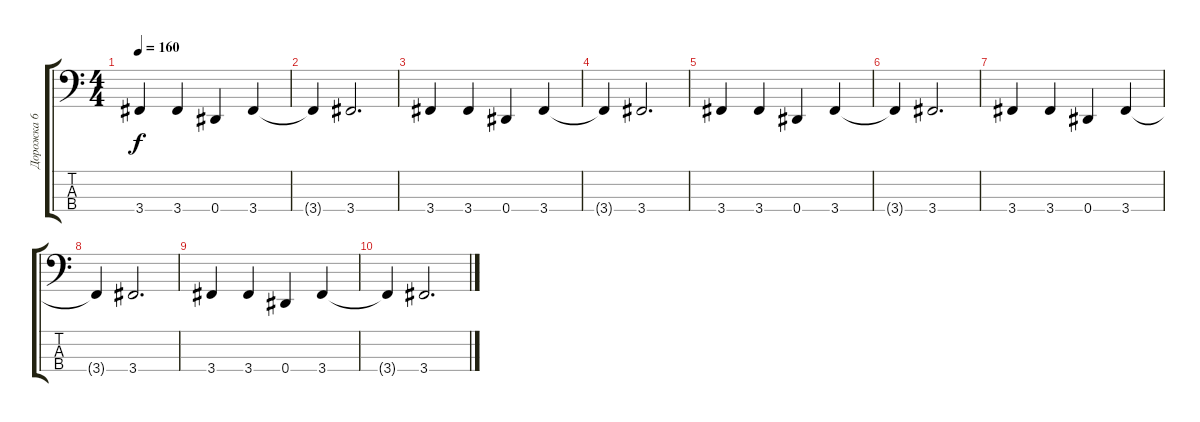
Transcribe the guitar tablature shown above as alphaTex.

\track ("Дорожка 6" "Дорожка 6") {instrument electricbassfinger}
\staff {score tabs}
\tuning (Gb2 Db2 Ab1 Eb1) {hide}
\ts (4 4)
\tempo 160
\clef f4
\ks c
3.4.4{dy f} 3.4.4 0.4.4 3.4.4 |
3.4{t}.4 3.4.2{d} |
3.4.4 3.4.4 0.4.4 3.4.4 |
3.4{t}.4 3.4.2{d} |
3.4.4 3.4.4 0.4.4 3.4.4 |
3.4{t}.4 3.4.2{d} |
3.4.4 3.4.4 0.4.4 3.4.4 |
3.4{t}.4 3.4.2{d} |
3.4.4 3.4.4 0.4.4 3.4.4 |
3.4{t}.4 3.4.2{d}
